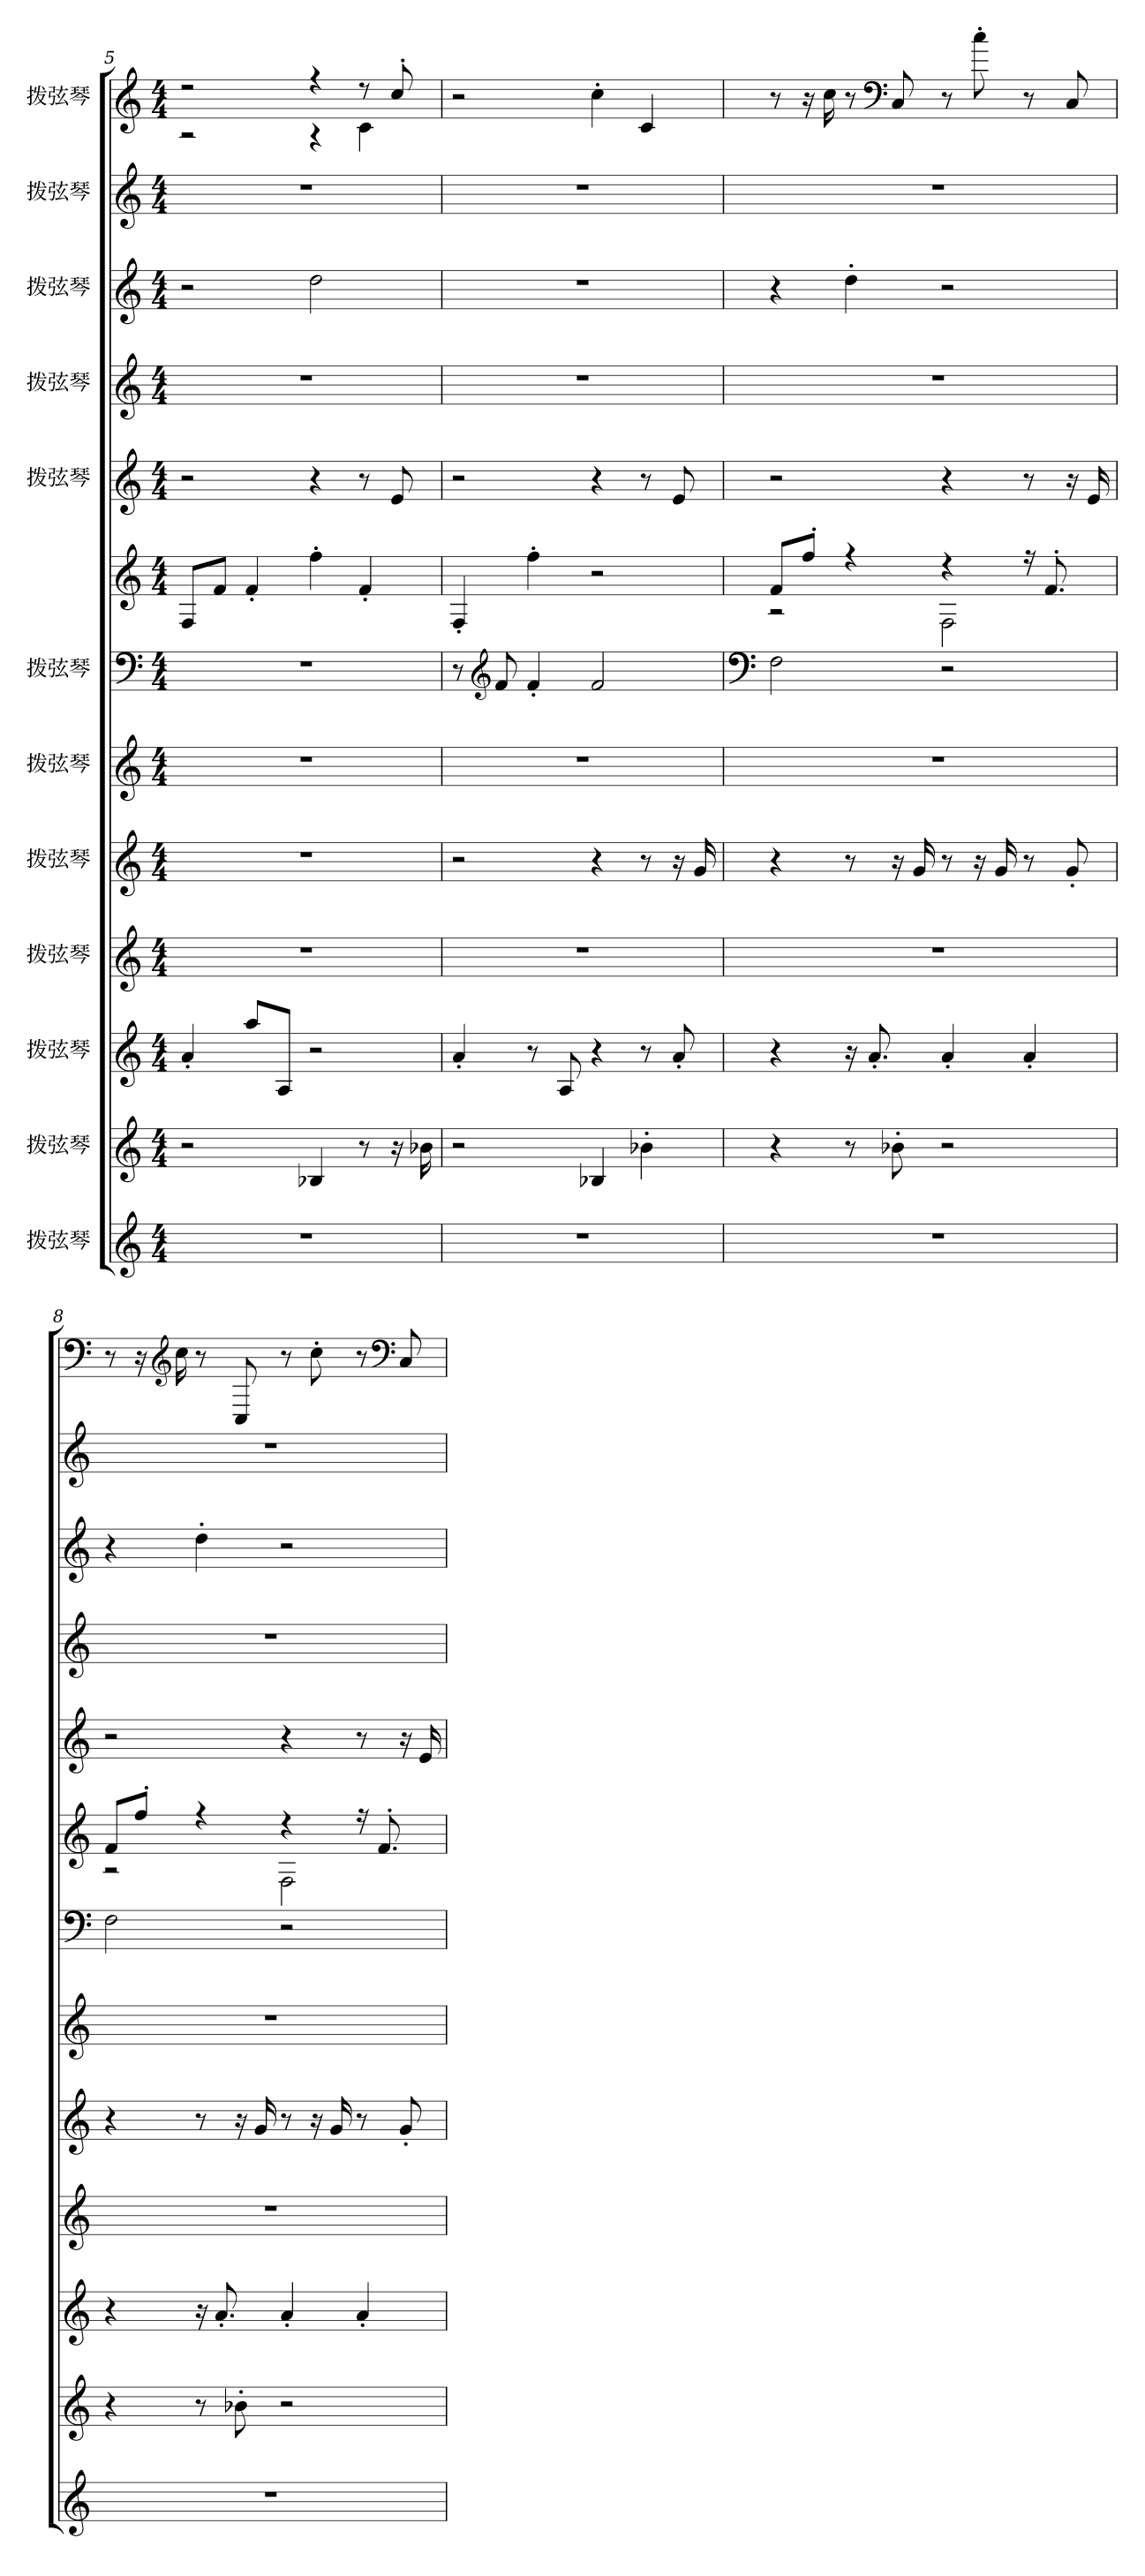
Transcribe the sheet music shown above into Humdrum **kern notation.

**kern	**kern	**kern	**kern	**kern	**kern	**kern	**kern	**kern	**kern	**kern	**kern	**kern
*part12	*part11	*part10	*part9	*part8	*part7	*part6	*part6	*part5	*part4	*part3	*part2	*part1
*staff13	*staff12	*staff11	*staff10	*staff9	*staff8	*staff7	*staff6	*staff5	*staff4	*staff3	*staff2	*staff1
*I"拨弦琴	*I"拨弦琴	*I"拨弦琴	*I"拨弦琴	*I"拨弦琴	*I"拨弦琴	*I"拨弦琴	*	*I"拨弦琴	*I"拨弦琴	*I"拨弦琴	*I"拨弦琴	*I"拨弦琴
*clefG2	*clefG2	*clefG2	*clefG2	*clefG2	*clefG2	*clefF4	*clefG2	*clefG2	*clefG2	*clefG2	*clefG2	*clefG2
*k[]	*k[]	*k[]	*k[]	*k[]	*k[]	*k[]	*k[]	*k[]	*k[]	*k[]	*k[]	*k[]
*M4/4	*M4/4	*M4/4	*M4/4	*M4/4	*M4/4	*M4/4	*M4/4	*M4/4	*M4/4	*M4/4	*M4/4	*M4/4
=5	=5	=5	=5	=5	=5	=5	=5	=5	=5	=5	=5	=5
*	*	*	*	*	*	*	*	*	*	*	*	*^
1r	2r	4a'/	1r	1r	1r	1r	8F/L	2r	1r	2r	1r	2r	2r
.	.	.	.	.	.	.	8f/J	.	.	.	.	.	.
.	.	8aa/L	.	.	.	.	4f'/	.	.	.	.	.	.
.	.	8A/J	.	.	.	.	.	.	.	.	.	.	.
.	4B-X/	2r	.	.	.	.	4ff'\	4r	.	2dd\	.	4r	4r
.	8r	.	.	.	.	.	4f'/	8r	.	.	.	8r	4c\
.	16r	.	.	.	.	.	.	8e/	.	.	.	8cc'/	.
.	16b-X\	.	.	.	.	.	.	.	.	.	.	.	.
*	*	*	*	*	*	*	*	*	*	*	*	*v	*v
!!LO:PB:g=z
=6	=6	=6	=6	=6	=6	=6	=6	=6	=6	=6	=6	=6
1r	2r	4a'/	1r	2r	1r	8r	4F'/	2r	1r	1r	1r	2r
*	*	*	*	*	*	*clefG2	*	*	*	*	*	*
.	.	.	.	.	.	8f/	.	.	.	.	.	.
.	.	8r	.	.	.	4f'/	4ff'\	.	.	.	.	.
.	.	8A/	.	.	.	.	.	.	.	.	.	.
.	4B-X/	4r	.	4r	.	2f/	2r	4r	.	.	.	4cc'\
.	4b-X'\	8r	.	8r	.	.	.	8r	.	.	.	4c/
.	.	8a'/	.	16r	.	.	.	8e/	.	.	.	.
.	.	.	.	16g/	.	.	.	.	.	.	.	.
=7	=7	=7	=7	=7	=7	=7	=7	=7	=7	=7	=7	=7
*	*	*	*	*	*	*clefF4	*	*	*	*	*	*
*	*	*	*	*	*	*	*^	*	*	*	*	*
1r	4r	4r	1r	4r	1r	2F\	8f/L	2r	2r	1r	4r	1r	8r
.	.	.	.	.	.	.	8ff'/J	.	.	.	.	.	16r
.	.	.	.	.	.	.	.	.	.	.	.	.	16cc\
.	8r	16r	.	8r	.	.	4r	.	.	.	4dd'\	.	8r
.	.	8.a'/	.	.	.	.	.	.	.	.	.	.	.
*	*	*	*	*	*	*	*	*	*	*	*	*	*clefF4
.	8b-X'\	.	.	16r	.	.	.	.	.	.	.	.	8C/
.	.	.	.	16g/	.	.	.	.	.	.	.	.	.
.	2r	4a'/	.	8r	.	2r	4r	2F\	4r	.	2r	.	8r
.	.	.	.	16r	.	.	.	.	.	.	.	.	8cc'\
.	.	.	.	16g/	.	.	.	.	.	.	.	.	.
.	.	4a'/	.	8r	.	.	16r	.	8r	.	.	.	8r
.	.	.	.	.	.	.	8.f'/	.	.	.	.	.	.
.	.	.	.	8g'/	.	.	.	.	16r	.	.	.	8C/
.	.	.	.	.	.	.	.	.	16e/	.	.	.	.
!!LO:PB:g=z
=8	=8	=8	=8	=8	=8	=8	=8	=8	=8	=8	=8	=8	=8
1r	4r	4r	1r	4r	1r	2F\	8f/L	2r	2r	1r	4r	1r	8r
.	.	.	.	.	.	.	8ff'/J	.	.	.	.	.	16r
*	*	*	*	*	*	*	*	*	*	*	*	*	*clefG2
.	.	.	.	.	.	.	.	.	.	.	.	.	16cc\
.	8r	16r	.	8r	.	.	4r	.	.	.	4dd'\	.	8r
.	.	8.a'/	.	.	.	.	.	.	.	.	.	.	.
.	8b-X'\	.	.	16r	.	.	.	.	.	.	.	.	8C/
.	.	.	.	16g/	.	.	.	.	.	.	.	.	.
.	2r	4a'/	.	8r	.	2r	4r	2F\	4r	.	2r	.	8r
.	.	.	.	16r	.	.	.	.	.	.	.	.	8cc'\
.	.	.	.	16g/	.	.	.	.	.	.	.	.	.
.	.	4a'/	.	8r	.	.	16r	.	8r	.	.	.	8r
.	.	.	.	.	.	.	8.f'/	.	.	.	.	.	.
*	*	*	*	*	*	*	*	*	*	*	*	*	*clefF4
.	.	.	.	8g'/	.	.	.	.	16r	.	.	.	8C/
.	.	.	.	.	.	.	.	.	16e/	.	.	.	.
*	*	*	*	*	*	*	*v	*v	*	*	*	*	*
=	=	=	=	=	=	=	=	=	=	=	=	=
*-	*-	*-	*-	*-	*-	*-	*-	*-	*-	*-	*-	*-
